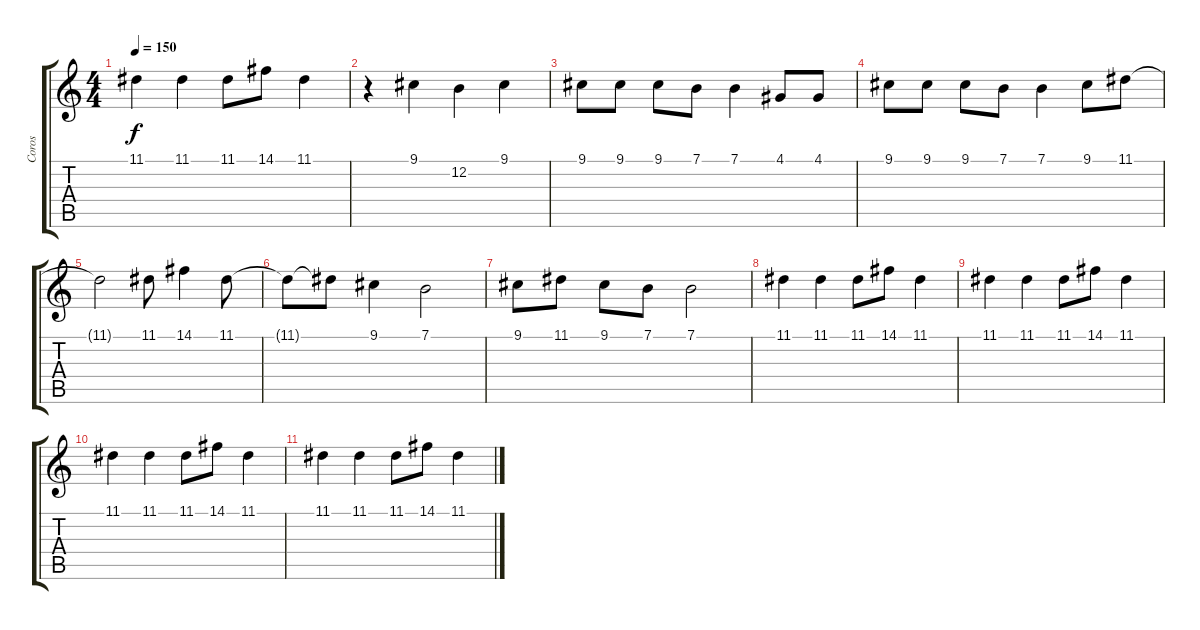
\track ("Coros" "Coros") {instrument lead6voice}
\staff {score tabs}
\tuning (E4 B3 G3 D3 A2 E2) {hide}
\ts (4 4)
\tempo 150
\clef g2
\ks c
11.1.4{dy f} 11.1.4 11.1.8 14.1.8 11.1.4 |
r.4 9.1.4 12.2.4 9.1.4 |
9.1.8 9.1.8 9.1.8 7.1.8 7.1.4 4.1.8 4.1.8 |
9.1.8 9.1.8 9.1.8 7.1.8 7.1.4 9.1.8 11.1.8 |
11.1{t}.2 11.1.8 14.1.4 11.1.8 |
11.1{t}.8 11.1{t}.8 9.1.4 7.1.2 |
9.1.8 11.1.8 9.1.8 7.1.8 7.1.2 |
11.1.4 11.1.4 11.1.8 14.1.8 11.1.4 |
11.1.4 11.1.4 11.1.8 14.1.8 11.1.4 |
11.1.4 11.1.4 11.1.8 14.1.8 11.1.4 |
11.1.4 11.1.4 11.1.8 14.1.8 11.1.4
